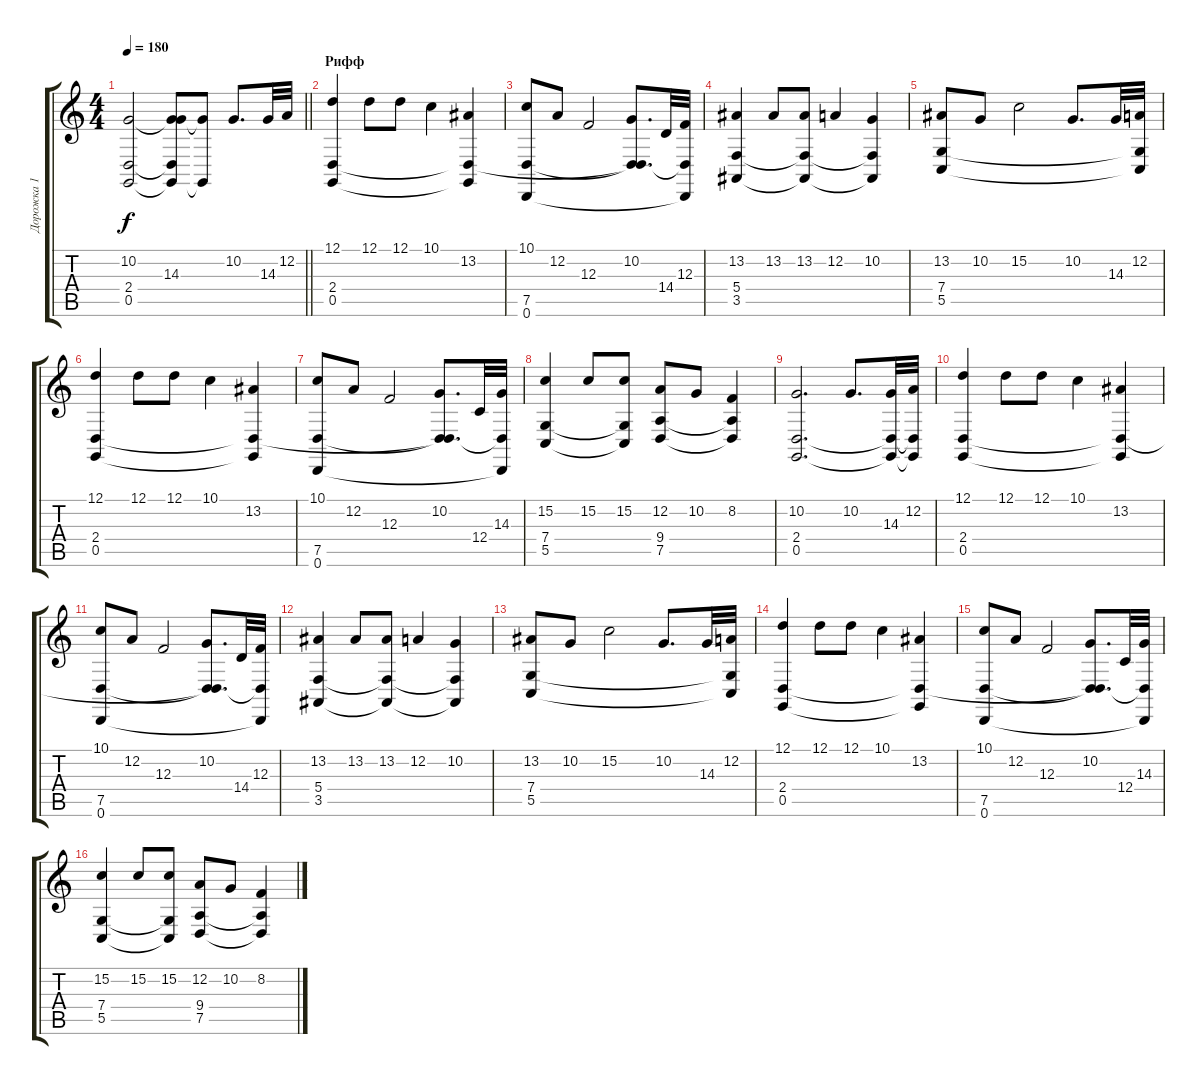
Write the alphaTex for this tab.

\track ("Дорожка 1" "Дорожка 1") {instrument accordion}
\staff {score tabs}
\tuning (D4 A3 F3 C3 G2 D2) {hide}
\ts (4 4)
\tempo 180
\clef g2
\barLineRight lightlight
\ks c
(10.2 2.4 0.5).2{dy f} (10.2{t} 14.3{t} 2.4{t} 0.5{t}).8 (10.2{t} 0.5{t}).8 10.2.8{d} 14.3.32 12.2.32 |
\section ("" "Рифф")
(12.1 2.4 0.5).4 12.1.8 12.1.8 10.1.4 (13.2 2.4{t} 0.5{t}).4 |
(10.1 7.5 0.6).8 12.2.8 12.3.2 (10.2 2.4{t} 7.5{t}).8{d} 14.4.32 (12.3 7.5{t} 0.6{t}).32 |
(13.2 5.4 3.5).4 13.2.8 (13.2 5.4{t} 3.5{t}).8 12.2.4 (10.2 5.4{t} 3.5{t}).4 |
(13.2 7.4 5.5).8 10.2.8 15.2.2 10.2.8{d} 14.3.32 (12.2 7.4{t} 5.5{t}).32 |
(12.1 2.4 0.5).4 12.1.8 12.1.8 10.1.4 (13.2 2.4{t} 0.5{t}).4 |
(10.1 7.5 0.6).8 12.2.8 12.3.2 (10.2 2.4{t} 7.5{t}).8{d} 12.4.32 (14.3 7.5{t} 0.6{t}).32 |
(15.2 7.4 5.5).4 15.2.8 (15.2 7.4{t} 5.5{t}).8 (12.2 9.4 7.5).8 10.2.8 (8.2 9.4{t} 7.5{t}).4 |
(10.2 2.4 0.5).2{d} 10.2.8{d} (14.3 2.4{t} 0.5{t}).32 (12.2 2.4{t} 0.5{t}).32 |
(12.1 2.4 0.5).4 12.1.8 12.1.8 10.1.4 (13.2 2.4{t} 0.5{t}).4 |
(10.1 7.5 0.6).8 12.2.8 12.3.2 (10.2 2.4{t} 7.5{t}).8{d} 14.4.32 (12.3 7.5{t} 0.6{t}).32 |
(13.2 5.4 3.5).4 13.2.8 (13.2 5.4{t} 3.5{t}).8 12.2.4 (10.2 5.4{t} 3.5{t}).4 |
(13.2 7.4 5.5).8 10.2.8 15.2.2 10.2.8{d} 14.3.32 (12.2 7.4{t} 5.5{t}).32 |
(12.1 2.4 0.5).4 12.1.8 12.1.8 10.1.4 (13.2 2.4{t} 0.5{t}).4 |
(10.1 7.5 0.6).8 12.2.8 12.3.2 (10.2 2.4{t} 7.5{t}).8{d} 12.4.32 (14.3 7.5{t} 0.6{t}).32 |
(15.2 7.4 5.5).4 15.2.8 (15.2 7.4{t} 5.5{t}).8 (12.2 9.4 7.5).8 10.2.8 (8.2 9.4{t} 7.5{t}).4
